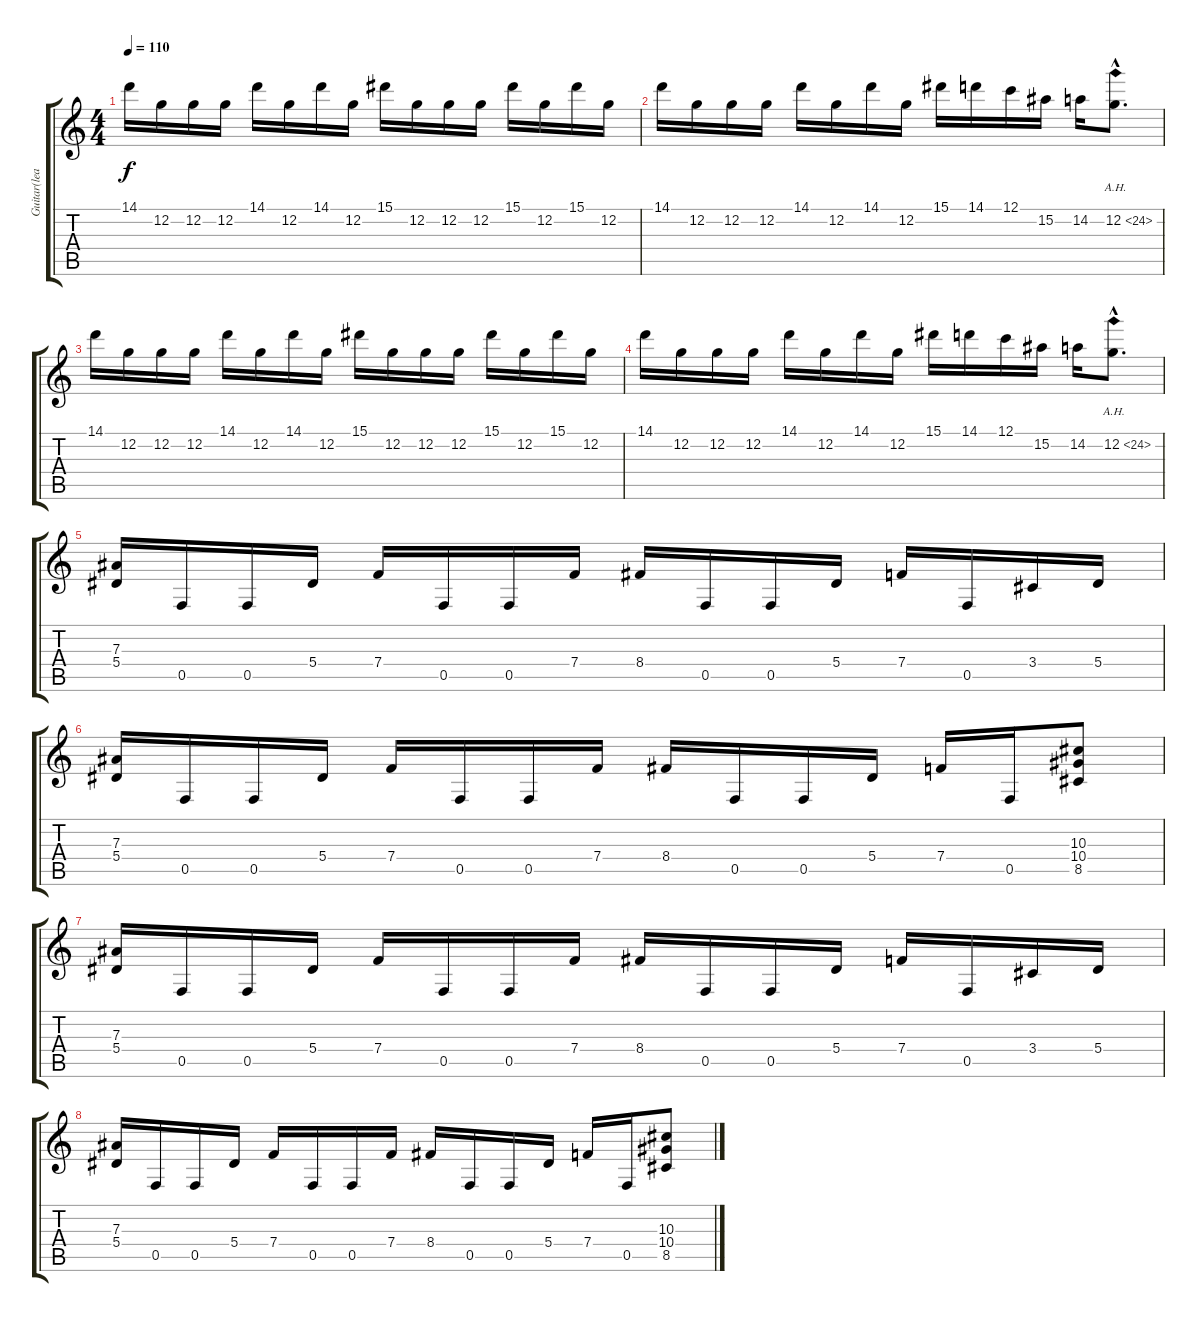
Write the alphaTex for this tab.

\track ("Guitar(lead)" "Guitar(lea") {instrument distortionguitar}
\staff {score tabs}
\tuning (C4 G3 Eb3 Bb2 F2 C2) {hide}
\ts (4 4)
\tempo 110
\clef g2
\ks c
14.1.16{dy f} 12.2.16 12.2.16 12.2.16 14.1.16 12.2.16 14.1.16 12.2.16 15.1.16 12.2.16 12.2.16 12.2.16 15.1.16 12.2.16 15.1.16 12.2.16 |
14.1.16 12.2.16 12.2.16 12.2.16 14.1.16 12.2.16 14.1.16 12.2.16 15.1.16 14.1.16 12.1.16 15.2.16 14.2.16 12.2{ah 12 hac}.8{d} |
14.1.16 12.2.16 12.2.16 12.2.16 14.1.16 12.2.16 14.1.16 12.2.16 15.1.16 12.2.16 12.2.16 12.2.16 15.1.16 12.2.16 15.1.16 12.2.16 |
14.1.16 12.2.16 12.2.16 12.2.16 14.1.16 12.2.16 14.1.16 12.2.16 15.1.16 14.1.16 12.1.16 15.2.16 14.2.16 12.2{ah 12 hac}.8{d balance 8} |
(7.3 5.4).16 0.5.16 0.5.16 5.4.16 7.4.16 0.5.16 0.5.16 7.4.16 8.4.16 0.5.16 0.5.16 5.4.16 7.4.16 0.5.16 3.4.16 5.4.16 |
(7.3 5.4).16 0.5.16 0.5.16 5.4.16 7.4.16 0.5.16 0.5.16 7.4.16 8.4.16 0.5.16 0.5.16 5.4.16 7.4.16 0.5.16 (10.3 10.4 8.5).8 |
(7.3 5.4).16 0.5.16 0.5.16 5.4.16 7.4.16 0.5.16 0.5.16 7.4.16 8.4.16 0.5.16 0.5.16 5.4.16 7.4.16 0.5.16 3.4.16 5.4.16 |
(7.3 5.4).16 0.5.16 0.5.16 5.4.16 7.4.16 0.5.16 0.5.16 7.4.16 8.4.16 0.5.16 0.5.16 5.4.16 7.4.16 0.5.16 (10.3 10.4 8.5).8
